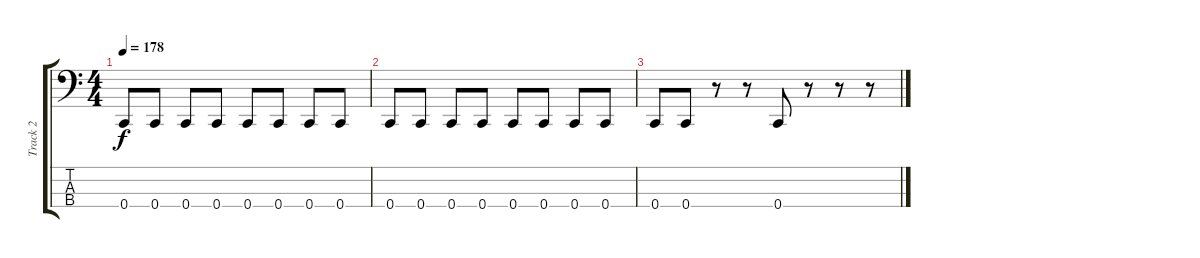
\track ("Track 2" "Track 2") {instrument electricbassfinger}
\staff {score tabs}
\tuning (F2 C2 G1 C1) {hide}
\ts (4 4)
\tempo 178
\clef f4
\ks c
0.4.8{dy f} 0.4.8 0.4.8 0.4.8 0.4.8 0.4.8 0.4.8 0.4.8 |
0.4.8 0.4.8 0.4.8 0.4.8 0.4.8 0.4.8 0.4.8 0.4.8 |
0.4.8 0.4.8 r.8 r.8 0.4.8 r.8 r.8 r.8
